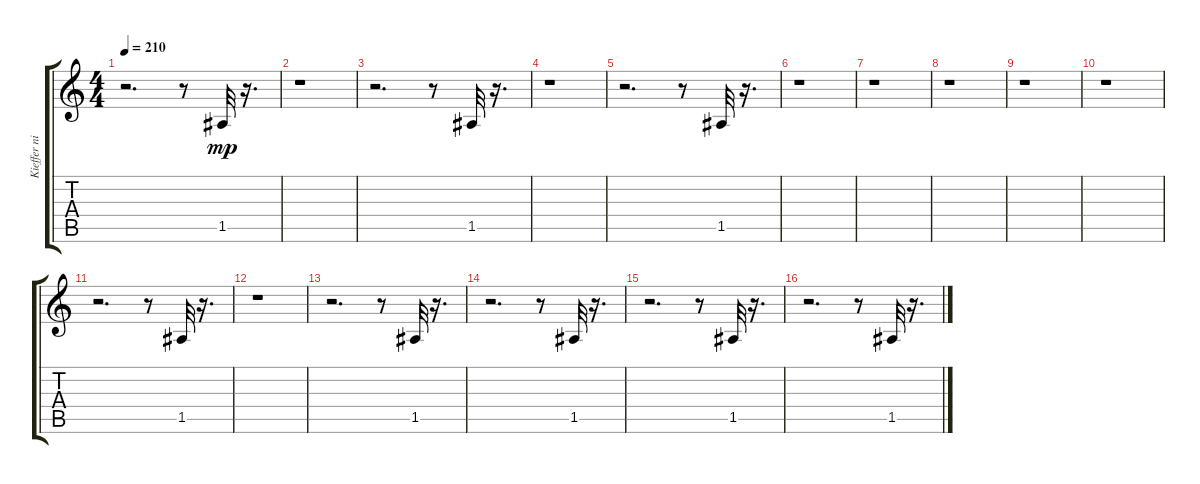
\track ("Kieffer nicolas" "Kieffer ni") {instrument acousticguitarnylon}
\staff {score tabs}
\tuning (E4 B3 G3 D3 A2 E2) {hide}
\ts (4 4)
\tempo 210
\clef g2
\ks c
r.2{d dy mp} r.8 1.5.32 r.16{d} |
r.1 |
r.2{d} r.8 1.5.32 r.16{d} |
r.1 |
r.2{d} r.8 1.5.32 r.16{d} |
r.1 |
r.1 |
r.1 |
r.1 |
r.1 |
r.2{d} r.8 1.5.32 r.16{d} |
r.1 |
r.2{d} r.8 1.5.32 r.16{d} |
r.2{d} r.8 1.5.32 r.16{d} |
r.2{d} r.8 1.5.32 r.16{d} |
r.2{d} r.8 1.5.32 r.16{d}
